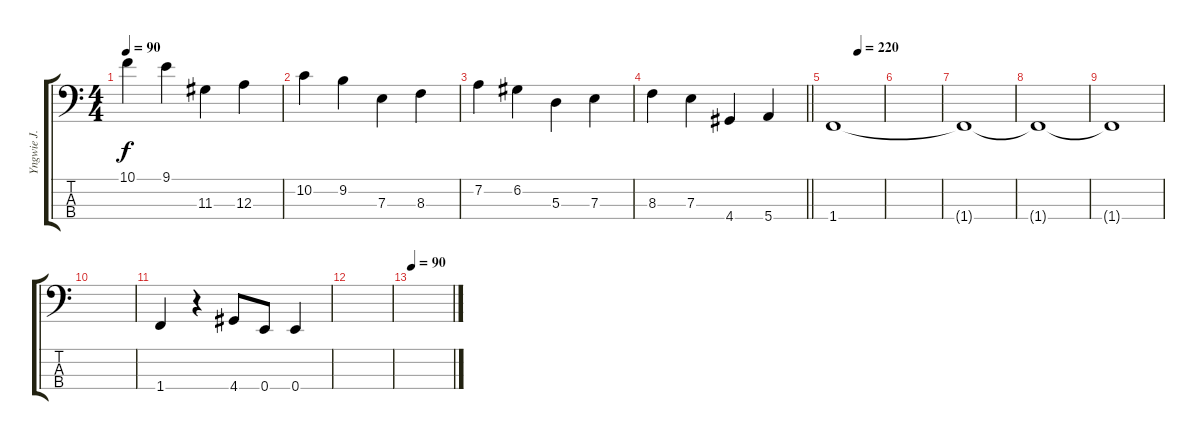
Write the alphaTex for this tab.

\track ("Yngwie J. Malmsteen (Bass)" "Yngwie J. ") {instrument electricbasspick}
\staff {score tabs}
\tuning (G2 D2 A1 E1) {hide}
\ts (4 4)
\tempo 90
\clef f4
\ks c
10.1.4{dy f} 9.1.4 11.3.4 12.3.4 |
10.2.4 9.2.4 7.3.4 8.3.4 |
7.2.4 6.2.4 5.3.4 7.3.4 |
\barLineRight lightlight
8.3.4 7.3.4 4.4.4 5.4.4 |
\tempo (220 0.5)
1.4.1 |
|
1.4{t}.1 |
1.4{t}.1 |
1.4{t}.1 |
|
1.4.4 r.4 4.4.8 0.4.8 0.4.4 |
|
\tempo 90
